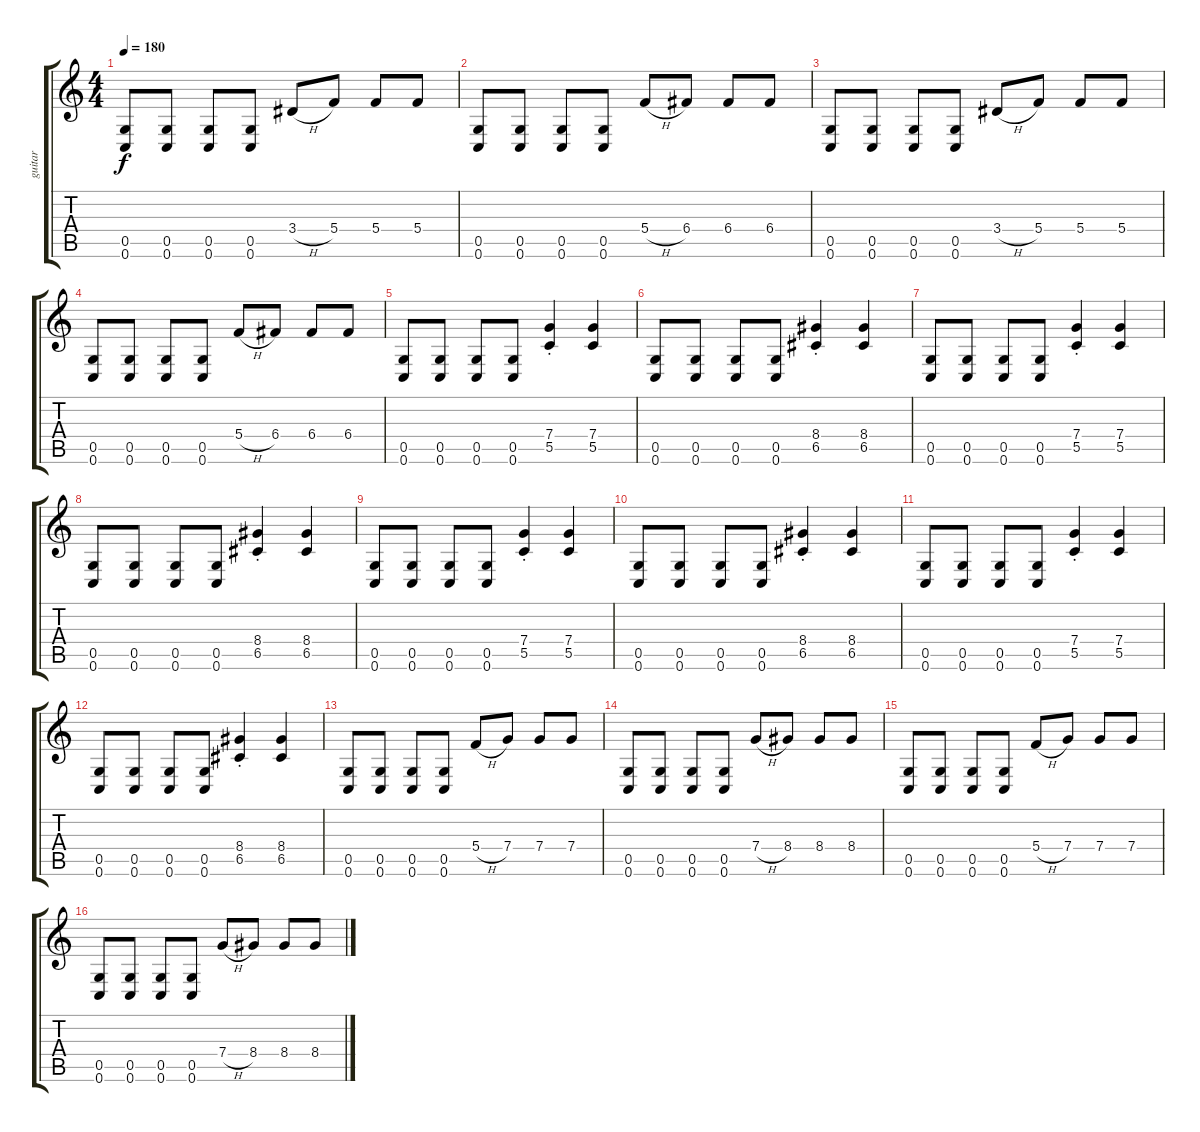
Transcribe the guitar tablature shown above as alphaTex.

\track ("guitar" "guitar") {instrument distortionguitar}
\staff {score tabs}
\tuning (D4 A3 F3 C3 G2 C2) {hide}
\ts (4 4)
\tempo 180
\clef g2
\ks c
(0.5 0.6).8{dy f} (0.5 0.6).8 (0.5 0.6).8 (0.5 0.6).8 3.4{h}.8 5.4.8 5.4.8 5.4.8 |
(0.5 0.6).8 (0.5 0.6).8 (0.5 0.6).8 (0.5 0.6).8 5.4{h}.8 6.4.8 6.4.8 6.4.8 |
(0.5 0.6).8 (0.5 0.6).8 (0.5 0.6).8 (0.5 0.6).8 3.4{h}.8 5.4.8 5.4.8 5.4.8 |
(0.5 0.6).8 (0.5 0.6).8 (0.5 0.6).8 (0.5 0.6).8 5.4{h}.8 6.4.8 6.4.8 6.4.8 |
(0.5 0.6).8 (0.5 0.6).8 (0.5 0.6).8 (0.5 0.6).8 (7.4{st} 5.5{st}).4 (7.4 5.5).4 |
(0.5 0.6).8 (0.5 0.6).8 (0.5 0.6).8 (0.5 0.6).8 (8.4{st} 6.5{st}).4 (8.4 6.5).4 |
(0.5 0.6).8 (0.5 0.6).8 (0.5 0.6).8 (0.5 0.6).8 (7.4{st} 5.5{st}).4 (7.4 5.5).4 |
(0.5 0.6).8 (0.5 0.6).8 (0.5 0.6).8 (0.5 0.6).8 (8.4{st} 6.5{st}).4 (8.4 6.5).4 |
(0.5 0.6).8 (0.5 0.6).8 (0.5 0.6).8 (0.5 0.6).8 (7.4{st} 5.5{st}).4 (7.4 5.5).4 |
(0.5 0.6).8 (0.5 0.6).8 (0.5 0.6).8 (0.5 0.6).8 (8.4{st} 6.5{st}).4 (8.4 6.5).4 |
(0.5 0.6).8 (0.5 0.6).8 (0.5 0.6).8 (0.5 0.6).8 (7.4{st} 5.5{st}).4 (7.4 5.5).4 |
(0.5 0.6).8 (0.5 0.6).8 (0.5 0.6).8 (0.5 0.6).8 (8.4{st} 6.5{st}).4 (8.4 6.5).4 |
(0.5 0.6).8 (0.5 0.6).8 (0.5 0.6).8 (0.5 0.6).8 5.4{h}.8 7.4.8 7.4.8 7.4.8 |
(0.5 0.6).8 (0.5 0.6).8 (0.5 0.6).8 (0.5 0.6).8 7.4{h}.8 8.4.8 8.4.8 8.4.8 |
(0.5 0.6).8 (0.5 0.6).8 (0.5 0.6).8 (0.5 0.6).8 5.4{h}.8 7.4.8 7.4.8 7.4.8 |
(0.5 0.6).8 (0.5 0.6).8 (0.5 0.6).8 (0.5 0.6).8 7.4{h}.8 8.4.8 8.4.8 8.4.8
